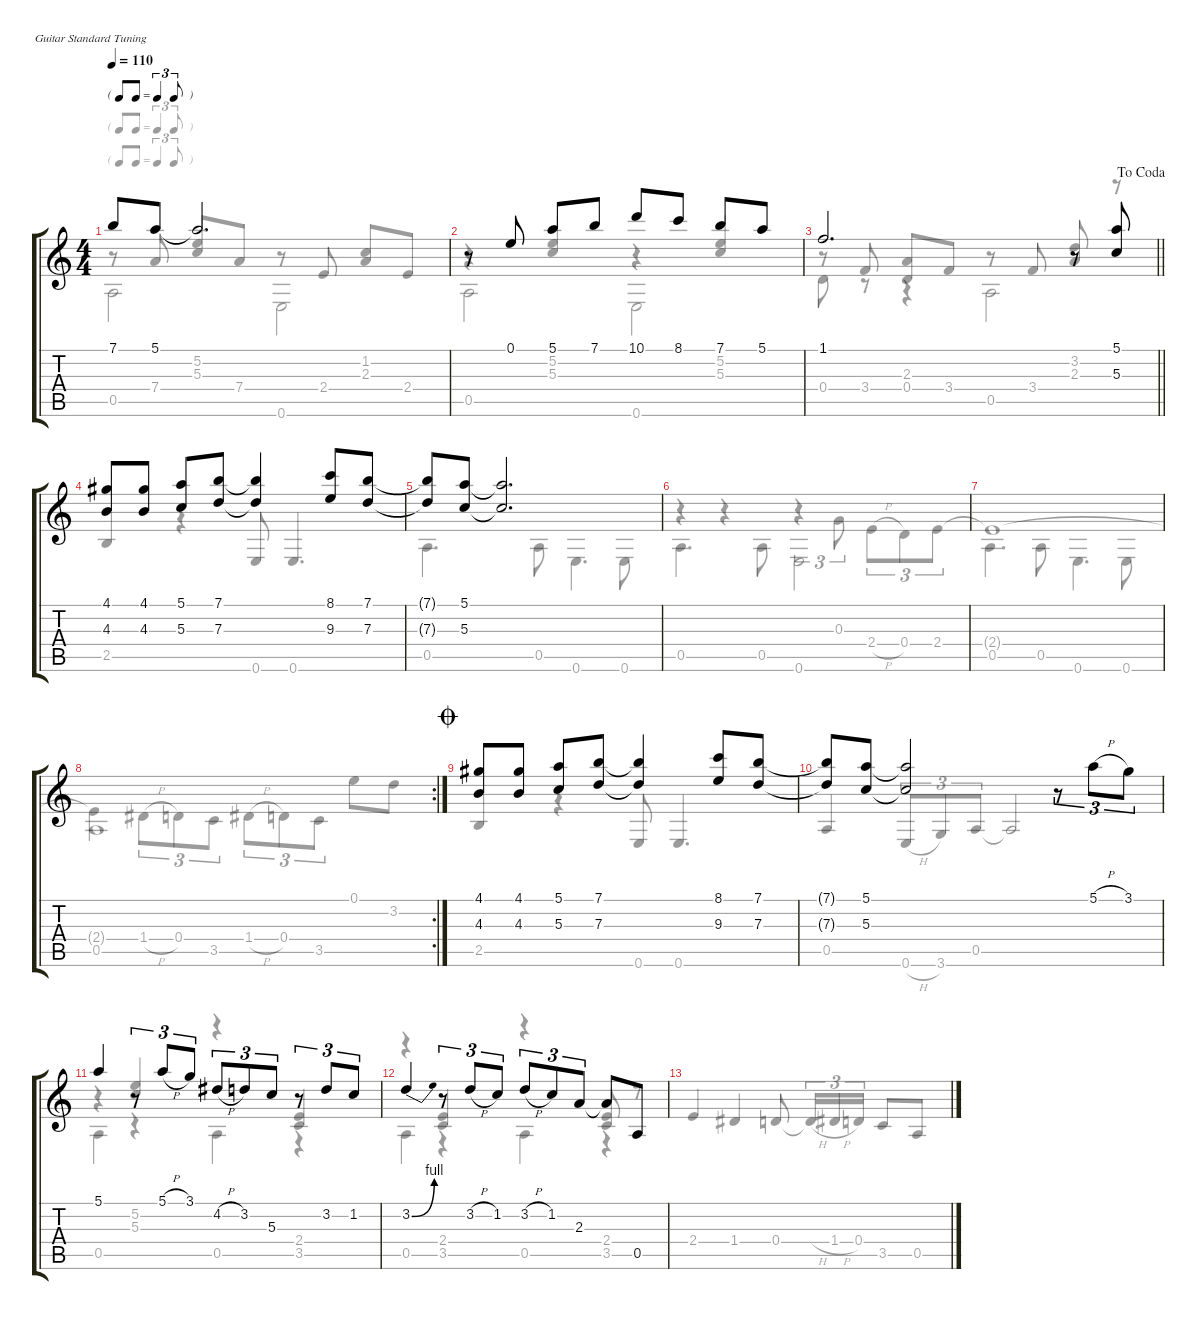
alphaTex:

\defaultSystemsLayout 4
\hideDynamics
\bracketExtendMode groupsimilarinstruments
\firstSystemTrackNameOrientation horizontal
\otherSystemsTrackNameOrientation horizontal
\track "" {instrument acousticguitarsteel}
\staff {score tabs}
\tuning (E4 B3 G3 D3 A2 E2)
\voice
\ts (4 4)
\tf triplet8th
\tempo 110
\clef g2
\ks c
7.1{t}.8{dy f} 5.1.8 5.1{t}.2{d} |
r.8 0.1.8 5.1.8 7.1.8 10.1.8 8.1.8 7.1.8 5.1.8 |
\jump dacoda
\barLineRight lightlight
1.1.2{d} r.8 (5.1 5.3).8 |
(4.1 4.3).8 (4.1 4.3).8 (5.1 5.3).8 (7.1 7.3).8 (7.1{t} 7.3{t}).4 (8.1 9.3).8 (7.1 7.3).8 |
(7.1{t} 7.3{t}).8 (5.1 5.3).8 (5.1{t} 5.3{t}).2{d} |
|
|
\rc 2
|
\jump coda
(4.1 4.3).8 (4.1 4.3).8 (5.1 5.3).8 (7.1 7.3).8 (7.1{t} 7.3{t}).4 (8.1 9.3).8 (7.1 7.3).8 |
(7.1{t} 7.3{t}).8 (5.1 5.3).8 (5.1{t} 5.3{t}).2 r.8{tu (3 2)} 5.1{h}.8{tu (3 2) beam invert} 3.1.8{tu (3 2)} |
5.1.4 r.8{tu (3 2)} 5.1{h}.8{tu (3 2)} 3.1.8{tu (3 2)} 4.2{h}.8{tu (3 2)} 3.2.8{tu (3 2)} 5.3.8{tu (3 2)} r.8{tu (3 2)} 3.2.8{tu (3 2)} 1.2.8{tu (3 2)} |
3.2{be (bend 0 0 59.4 4)}.4 r.8{tu (3 2)} 3.2{h}.8{tu (3 2)} 1.2.8{tu (3 2)} 3.2{h}.8{tu (3 2)} 1.2.8{tu (3 2)} 2.3.8{tu (3 2)} 2.3{t}.8 0.5.8 |
\voice
\clef g2
\ottava regular
\simile none
\ks c
r.8{dy f beam invert} 7.4.8{beam invert} (5.2 5.3).8{beam invert} 7.4.8 r.8 2.4.8{beam invert} (2.3 1.2).8{beam invert} 2.4.8 |
r.4{beam invert} (5.2 5.3).4{beam invert} r.4{beam invert} (5.2 5.3).4{beam invert} |
\barLineRight lightlight
r.8{beam invert} 3.4.8{beam invert} (2.3 0.4).8{beam invert} 3.4.8 r.8{beam invert} 3.4.8{beam invert} (3.2 2.3).8{beam invert} r.8 |
|
0.5.4{d} 0.5.8 0.6.4{d} 0.6.8 |
0.5.4{d} 0.5.8 0.6.2 |
0.5.4{d} 0.5.8 0.6.4{d} 0.6.8 |
0.5.1 |
|
|
r.4 (5.2 5.3).4{beam invert} r.4{beam invert} (2.4 3.5).4{beam invert} |
r.4 (2.4 3.5).4{beam invert} r.4 (3.5 2.4).8{beam invert} r.8 |
\voice
\clef g2
\ottava regular
\simile none
\ks c
0.5.2{dy f} 0.6.2 |
0.5.2 0.6.2 |
\barLineRight lightlight
0.4.8 r.8 r.4 0.5.2 |
2.5.4{beam invert} r.4 0.6.8{beam invert} 0.6.4{d beam invert} |
|
r.4 r.4 r.4{tu (3 2)} 0.3.8{tu (3 2)} 2.4{h}.8{tu (3 2)} 0.4.8{tu (3 2)} 2.4.8{tu (3 2)} |
2.4{t}.1 |
2.4{t}.4 1.4{h}.8{tu (3 2)} 0.4.8{tu (3 2)} 3.5.8{tu (3 2)} 1.4{h}.8{tu (3 2)} 0.4.8{tu (3 2)} 3.5.8{tu (3 2)} 0.1.8 3.2.8 |
2.5.4{beam invert} r.4 0.6.8{beam invert} 0.6.4{d beam invert} |
0.5.4{beam invert} 0.6{h}.8{tu (3 2) beam invert} 3.6.8{tu (3 2)} 0.5.8{tu (3 2)} 0.5{t}.2{beam invert} |
0.5.4 r.4 0.5.4 r.4 |
0.5.4 r.4 0.5.4 r.4 |
2.4.4{beam invert} 1.4.4{beam invert} 0.4.8{beam invert} 0.4{h t}.16{tu (3 2) beam invert} 1.4{h}.16{tu (3 2)} 0.4.16{tu (3 2)} 3.5.8{beam invert} 0.5.8
